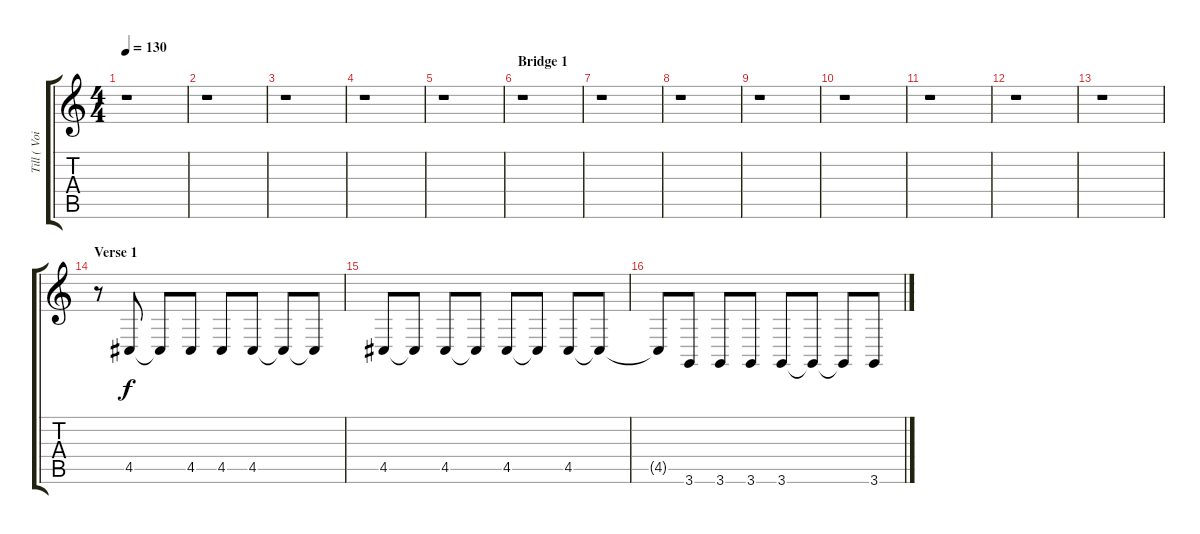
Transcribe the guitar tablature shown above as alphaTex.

\track ("Till ( Voice )" "Till ( Voi") {instrument lead8bassandlead}
\staff {score tabs}
\tuning (E4 B3 G3 D3 A2 E2) {hide}
\ts (4 4)
\tempo 130
\clef g2
\ks c
r.1{dy f} |
r.1 |
r.1 |
r.1 |
r.1 |
\section ("" "Bridge 1")
r.1 |
r.1 |
r.1 |
r.1 |
r.1 |
r.1 |
r.1 |
r.1 |
\section ("" "Verse 1")
r.8 4.5.8 4.5{t}.8 4.5.8 4.5.8 4.5.8 4.5{t}.8 4.5{t}.8 |
4.5.8 4.5{t}.8 4.5.8 4.5{t}.8 4.5.8 4.5{t}.8 4.5.8 4.5{t}.8 |
4.5{t}.8 3.6.8 3.6.8 3.6.8 3.6.8 3.6{t}.8 3.6{t}.8 3.6.8
